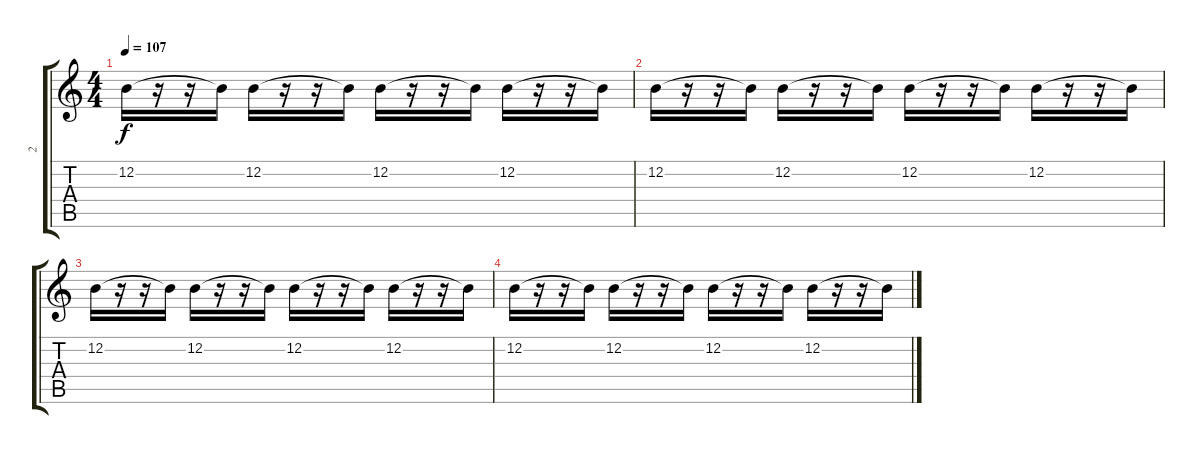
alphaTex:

\track ("2" "2") {instrument violin}
\staff {score tabs}
\tuning (E4 B3 G3 D3 A2 D2) {hide}
\ts (4 4)
\tempo 107
\clef g2
\ks c
12.2.16{dy f balance 16} r.16 r.16 12.2{t}.16 12.2.16{balance 8} r.16 r.16 12.2{t}.16 12.2.16{balance 0} r.16 r.16 12.2{t}.16 12.2.16{balance 8} r.16 r.16 12.2{t}.16 |
12.2.16{balance 16} r.16 r.16 12.2{t}.16 12.2.16{balance 8} r.16 r.16 12.2{t}.16 12.2.16{balance 0} r.16 r.16 12.2{t}.16 12.2.16{balance 8} r.16 r.16 12.2{t}.16 |
12.2.16{balance 16} r.16 r.16 12.2{t}.16 12.2.16{balance 8} r.16 r.16 12.2{t}.16 12.2.16{balance 0} r.16 r.16 12.2{t}.16 12.2.16{balance 8} r.16 r.16 12.2{t}.16 |
12.2.16{balance 16} r.16 r.16 12.2{t}.16 12.2.16{balance 8} r.16 r.16 12.2{t}.16 12.2.16{balance 0} r.16 r.16 12.2{t}.16 12.2.16{balance 8} r.16 r.16 12.2{t}.16
